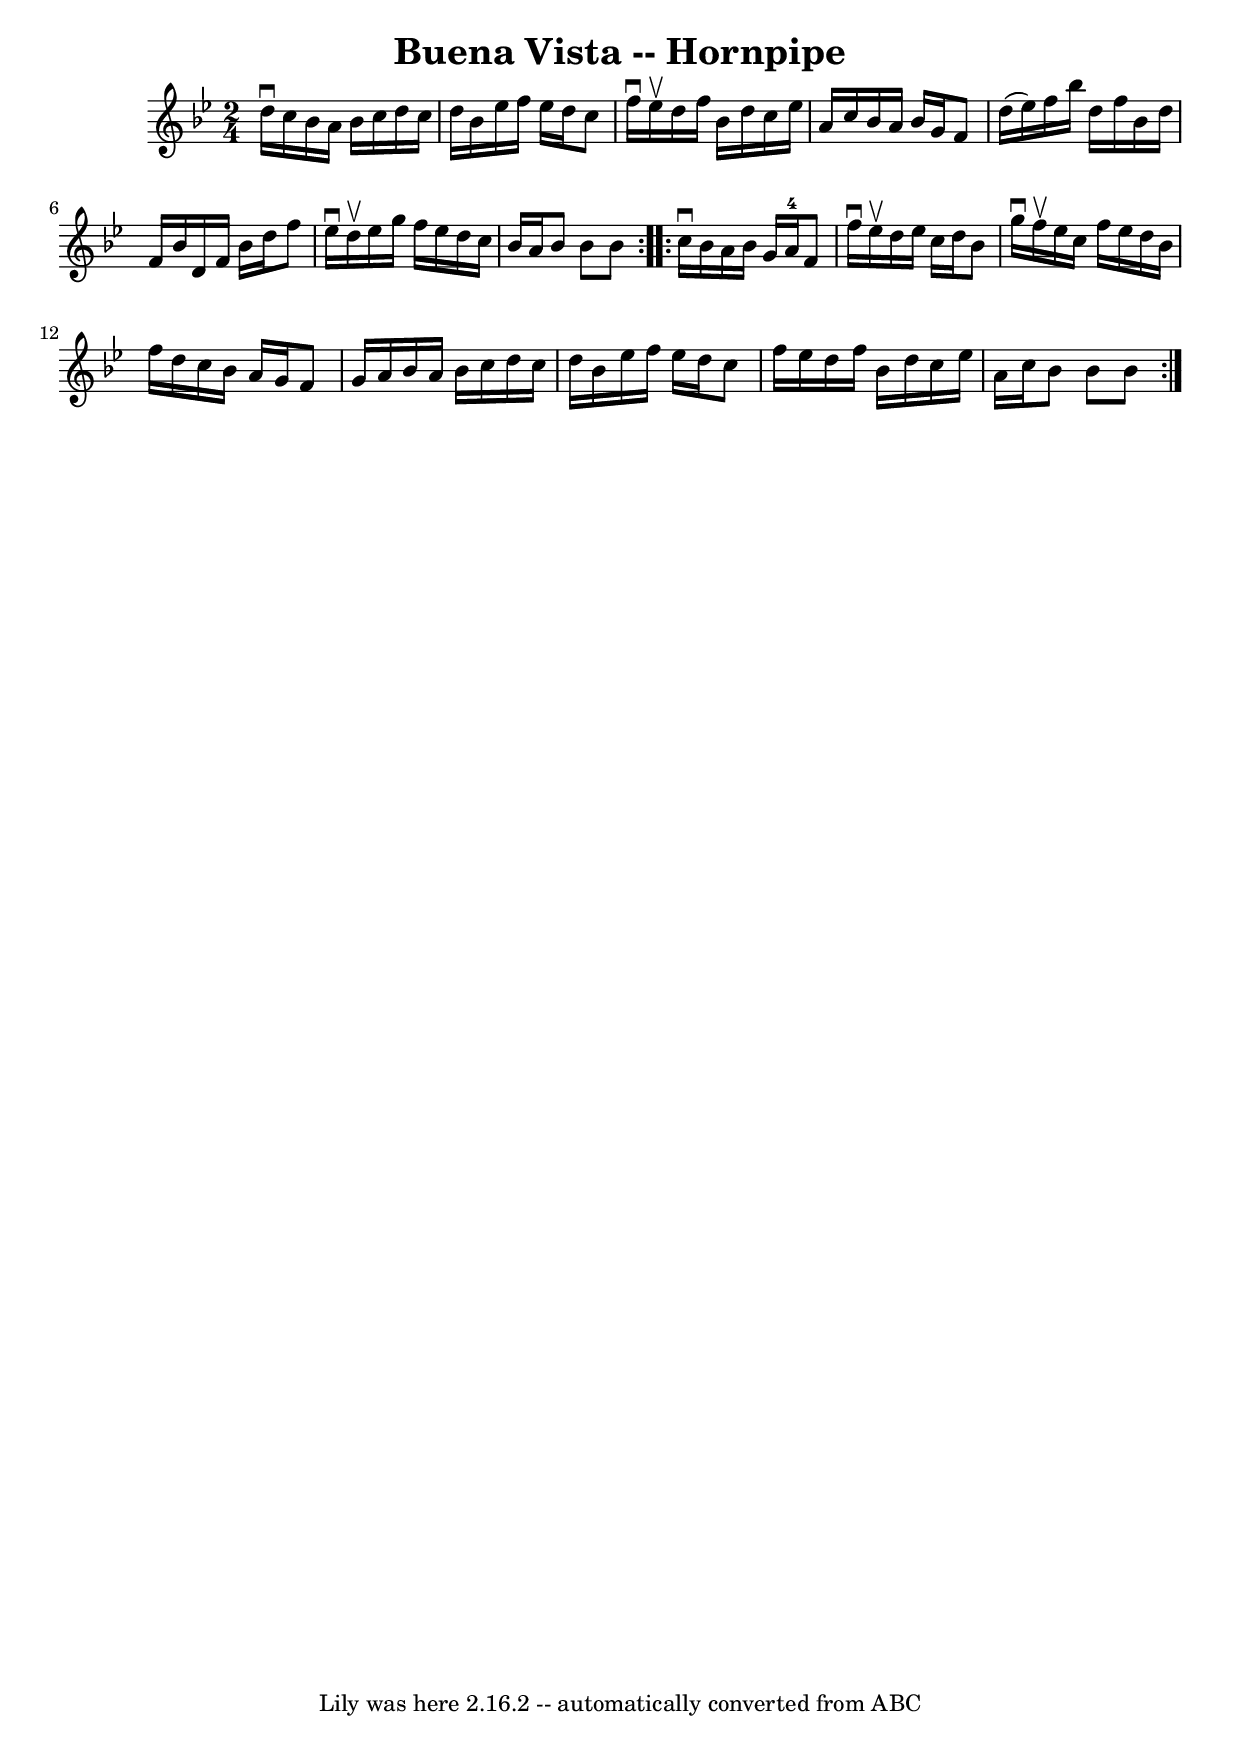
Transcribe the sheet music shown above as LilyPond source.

\version "2.7.40"
\include "Mammoth.ily"
\header {
	%% book = "Cole's 1000 Fiddle Tunes"
	crossRefNumber = "1"
	footnotes = ""
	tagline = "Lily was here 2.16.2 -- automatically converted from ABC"
	title = "Buena Vista -- Hornpipe"
}
voicedefault =  {


\repeat volta 2 {
\time 2/4 \key bes \major d''16^\downbow c''16  |
 bes'16 a'16  
 bes'16 c''16 d''16 c''16 d''16 bes'16  |
 ees''16    
f''16 ees''16 d''16 c''8 f''16^\downbow ees''16^\upbow |
 
 d''16 f''16 bes'16 d''16 c''16 ees''16 a'16 c''16  
|
 bes'16 a'16 bes'16 g'16 f'8 d''16 (ees''16) 
|
 f''16 bes''16 d''16 f''16 bes'16 d''16 f'16    
bes'16  |
 d'16 f'16 bes'16 d''16 f''8 ees''16^\downbow 
 d''16^\upbow |
 ees''16 g''16 f''16 ees''16 d''16    
c''16 bes'16 a'16  |
 bes'8 bes'8 bes'8  }     
\repeat volta 2 { c''16^\downbow bes'16  |
 a'16 bes'16 g'16 
 a'16-4 f'8 f''16^\downbow ees''16^\upbow |
 d''16    
ees''16 c''16 d''16 bes'8 g''16^\downbow f''16^\upbow |
  
 ees''16 c''16 f''16 ees''16 d''16 bes'16 f''16 d''16  
|
 c''16 bes'16 a'16 g'16 f'8 g'16 a'16  |
     
bes'16 a'16 bes'16 c''16 d''16 c''16 d''16 bes'16  
|
 ees''16 f''16 ees''16 d''16 c''8 f''16 ees''16  
|
 d''16 f''16 bes'16 d''16 c''16 ees''16 a'16    
c''16  |
 bes'8 bes'8 bes'8  }   
}

\score{
    <<

	\context Staff="default"
	{
	    \voicedefault 
	}

    >>
	\layout {
	}
	\midi {}
}
